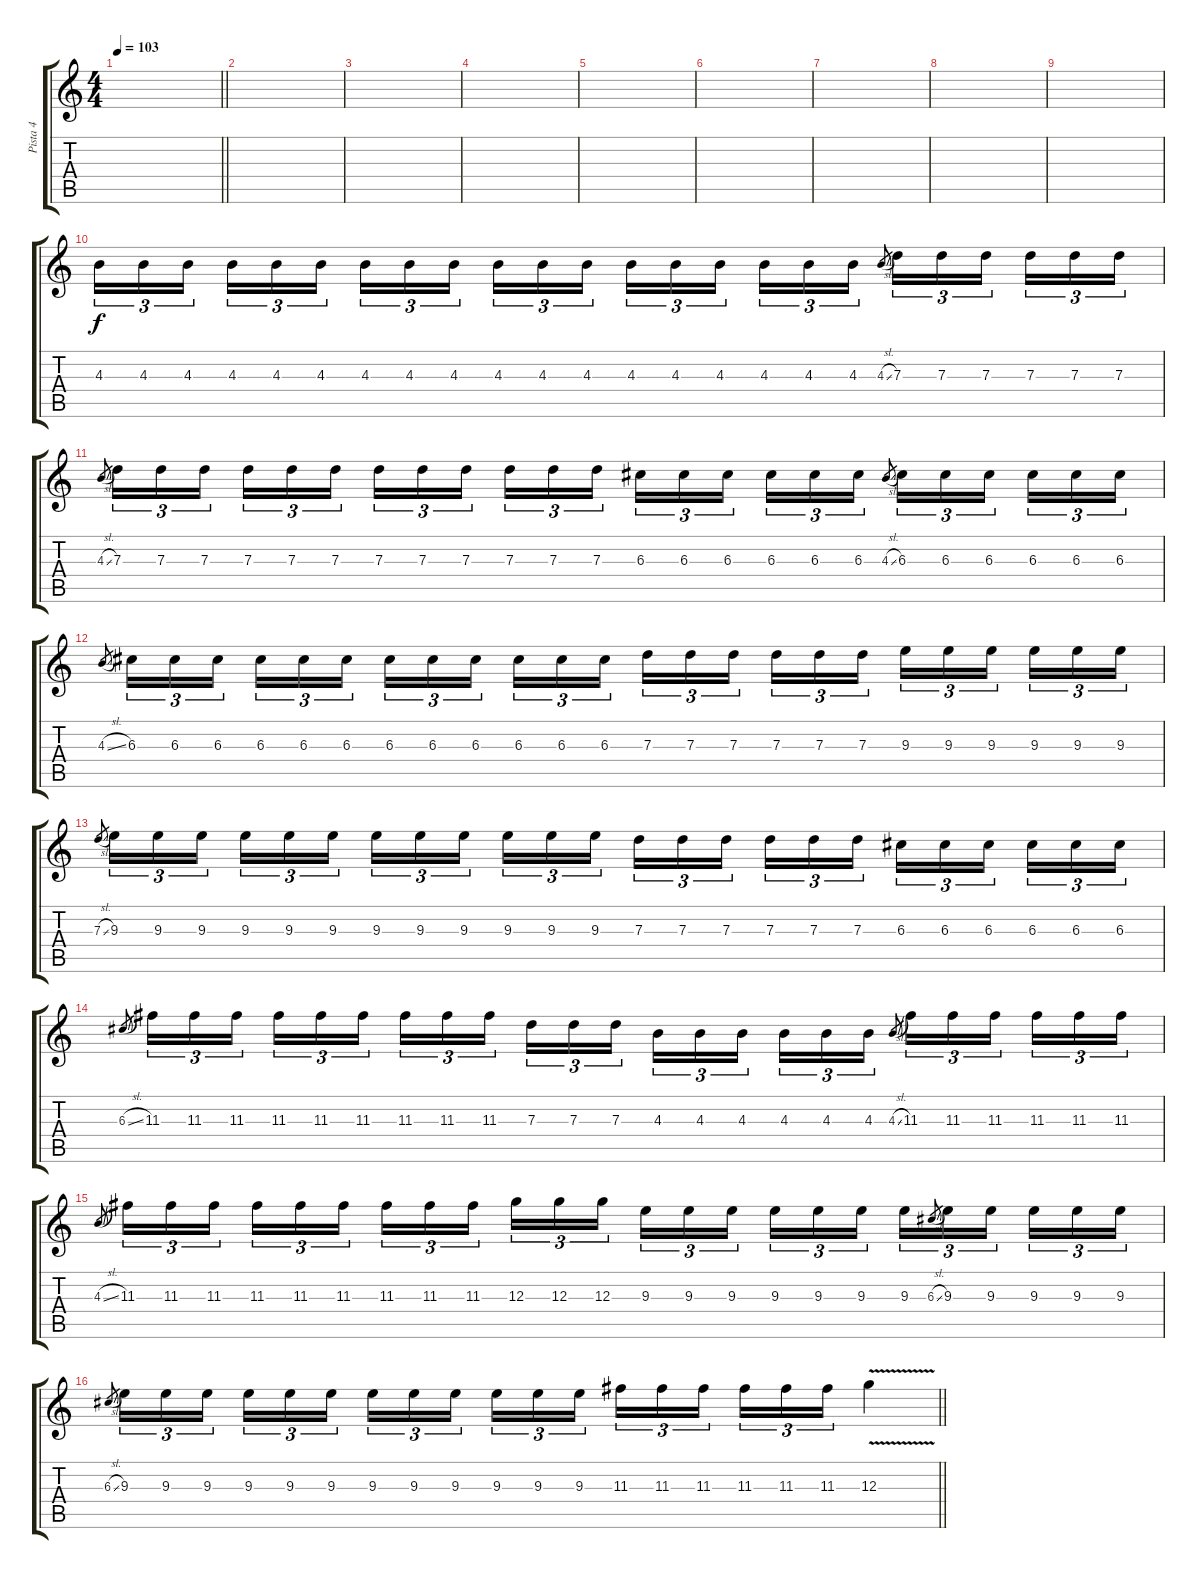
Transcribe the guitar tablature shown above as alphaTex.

\track ("Pista 4" "Pista 4") {instrument distortionguitar}
\staff {score tabs}
\tuning (E4 B3 G3 D3 A2 E2) {hide}
\ts (4 4)
\tempo 103
\clef g2
\barLineRight lightlight
\ks c
|
|
|
|
|
|
|
|
|
4.3.16{tu (3 2)} 4.3.16{tu (3 2)} 4.3.16{tu (3 2) beam splitsecondary} 4.3.16{tu (3 2)} 4.3.16{tu (3 2)} 4.3.16{tu (3 2)} 4.3.16{tu (3 2)} 4.3.16{tu (3 2)} 4.3.16{tu (3 2) beam splitsecondary} 4.3.16{tu (3 2)} 4.3.16{tu (3 2)} 4.3.16{tu (3 2)} 4.3.16{tu (3 2)} 4.3.16{tu (3 2)} 4.3.16{tu (3 2) beam splitsecondary} 4.3.16{tu (3 2)} 4.3.16{tu (3 2)} 4.3.16{tu (3 2)} 4.3{sl}.8{gr} 7.3.16{tu (3 2)} 7.3.16{tu (3 2)} 7.3.16{tu (3 2) beam splitsecondary} 7.3.16{tu (3 2)} 7.3.16{tu (3 2)} 7.3.16{tu (3 2)} |
4.3{sl}.8{gr} 7.3.16{tu (3 2)} 7.3.16{tu (3 2)} 7.3.16{tu (3 2) beam splitsecondary} 7.3.16{tu (3 2)} 7.3.16{tu (3 2)} 7.3.16{tu (3 2)} 7.3.16{tu (3 2)} 7.3.16{tu (3 2)} 7.3.16{tu (3 2) beam splitsecondary} 7.3.16{tu (3 2)} 7.3.16{tu (3 2)} 7.3.16{tu (3 2)} 6.3.16{tu (3 2)} 6.3.16{tu (3 2)} 6.3.16{tu (3 2) beam splitsecondary} 6.3.16{tu (3 2)} 6.3.16{tu (3 2)} 6.3.16{tu (3 2)} 4.3{sl}.8{gr} 6.3.16{tu (3 2)} 6.3.16{tu (3 2)} 6.3.16{tu (3 2) beam splitsecondary} 6.3.16{tu (3 2)} 6.3.16{tu (3 2)} 6.3.16{tu (3 2)} |
4.3{sl}.8{gr} 6.3.16{tu (3 2)} 6.3.16{tu (3 2)} 6.3.16{tu (3 2) beam splitsecondary} 6.3.16{tu (3 2)} 6.3.16{tu (3 2)} 6.3.16{tu (3 2)} 6.3.16{tu (3 2)} 6.3.16{tu (3 2)} 6.3.16{tu (3 2) beam splitsecondary} 6.3.16{tu (3 2)} 6.3.16{tu (3 2)} 6.3.16{tu (3 2)} 7.3.16{tu (3 2)} 7.3.16{tu (3 2)} 7.3.16{tu (3 2) beam splitsecondary} 7.3.16{tu (3 2)} 7.3.16{tu (3 2)} 7.3.16{tu (3 2)} 9.3.16{tu (3 2)} 9.3.16{tu (3 2)} 9.3.16{tu (3 2) beam splitsecondary} 9.3.16{tu (3 2)} 9.3.16{tu (3 2)} 9.3.16{tu (3 2)} |
7.3{sl}.8{gr} 9.3.16{tu (3 2)} 9.3.16{tu (3 2)} 9.3.16{tu (3 2) beam splitsecondary} 9.3.16{tu (3 2)} 9.3.16{tu (3 2)} 9.3.16{tu (3 2)} 9.3.16{tu (3 2)} 9.3.16{tu (3 2)} 9.3.16{tu (3 2) beam splitsecondary} 9.3.16{tu (3 2)} 9.3.16{tu (3 2)} 9.3.16{tu (3 2)} 7.3.16{tu (3 2)} 7.3.16{tu (3 2)} 7.3.16{tu (3 2) beam splitsecondary} 7.3.16{tu (3 2)} 7.3.16{tu (3 2)} 7.3.16{tu (3 2)} 6.3.16{tu (3 2)} 6.3.16{tu (3 2)} 6.3.16{tu (3 2) beam splitsecondary} 6.3.16{tu (3 2)} 6.3.16{tu (3 2)} 6.3.16{tu (3 2)} |
6.3{sl}.8{gr} 11.3.16{tu (3 2)} 11.3.16{tu (3 2)} 11.3.16{tu (3 2) beam splitsecondary} 11.3.16{tu (3 2)} 11.3.16{tu (3 2)} 11.3.16{tu (3 2)} 11.3.16{tu (3 2)} 11.3.16{tu (3 2)} 11.3.16{tu (3 2) beam splitsecondary} 7.3.16{tu (3 2)} 7.3.16{tu (3 2)} 7.3.16{tu (3 2)} 4.3.16{tu (3 2)} 4.3.16{tu (3 2)} 4.3.16{tu (3 2) beam splitsecondary} 4.3.16{tu (3 2)} 4.3.16{tu (3 2)} 4.3.16{tu (3 2)} 4.3{sl}.8{gr} 11.3.16{tu (3 2)} 11.3.16{tu (3 2)} 11.3.16{tu (3 2) beam splitsecondary} 11.3.16{tu (3 2)} 11.3.16{tu (3 2)} 11.3.16{tu (3 2)} |
4.3{sl}.8{gr} 11.3.16{tu (3 2)} 11.3.16{tu (3 2)} 11.3.16{tu (3 2) beam splitsecondary} 11.3.16{tu (3 2)} 11.3.16{tu (3 2)} 11.3.16{tu (3 2)} 11.3.16{tu (3 2)} 11.3.16{tu (3 2)} 11.3.16{tu (3 2) beam splitsecondary} 12.3.16{tu (3 2)} 12.3.16{tu (3 2)} 12.3.16{tu (3 2)} 9.3.16{tu (3 2)} 9.3.16{tu (3 2)} 9.3.16{tu (3 2) beam splitsecondary} 9.3.16{tu (3 2)} 9.3.16{tu (3 2)} 9.3.16{tu (3 2)} 9.3.16{tu (3 2)} 6.3{sl}.8{gr} 9.3.16{tu (3 2)} 9.3.16{tu (3 2) beam splitsecondary} 9.3.16{tu (3 2)} 9.3.16{tu (3 2)} 9.3.16{tu (3 2)} |
\barLineRight lightlight
6.3{sl}.8{gr} 9.3.16{tu (3 2)} 9.3.16{tu (3 2)} 9.3.16{tu (3 2) beam splitsecondary} 9.3.16{tu (3 2)} 9.3.16{tu (3 2)} 9.3.16{tu (3 2)} 9.3.16{tu (3 2)} 9.3.16{tu (3 2)} 9.3.16{tu (3 2) beam splitsecondary} 9.3.16{tu (3 2)} 9.3.16{tu (3 2)} 9.3.16{tu (3 2)} 11.3.16{tu (3 2)} 11.3.16{tu (3 2)} 11.3.16{tu (3 2) beam splitsecondary} 11.3.16{tu (3 2)} 11.3.16{tu (3 2)} 11.3.16{tu (3 2)} 12.3{v}.4
